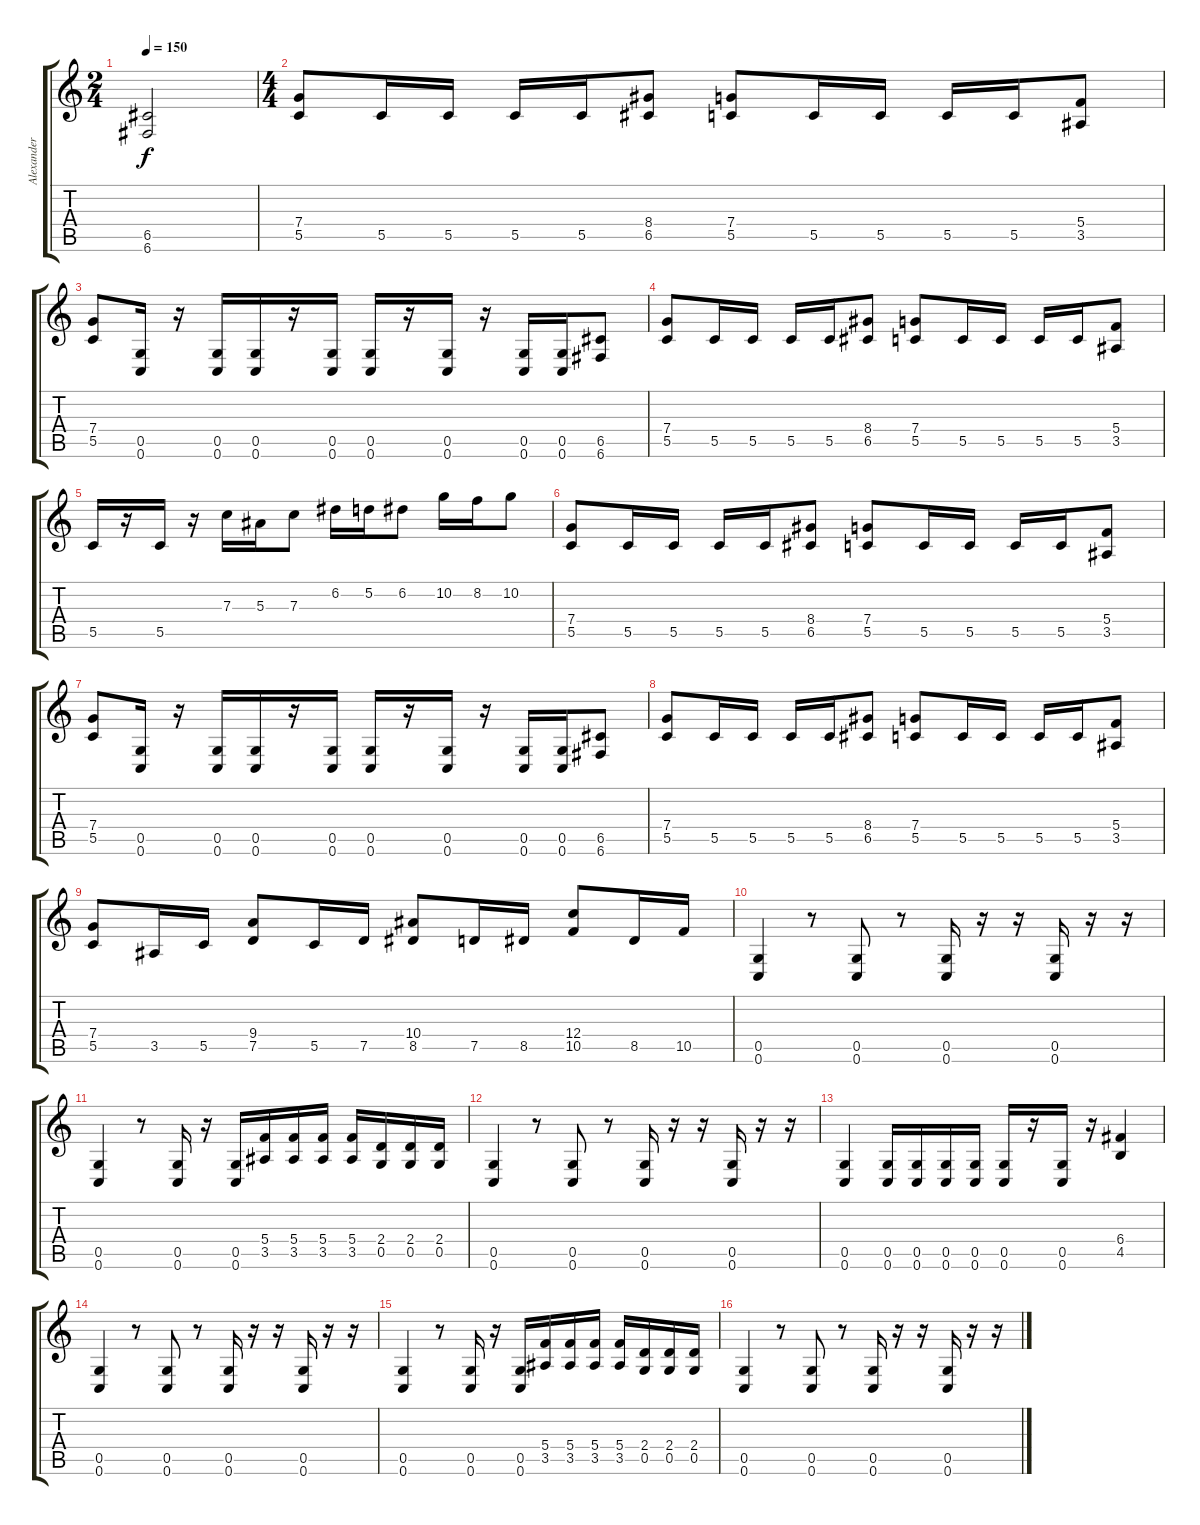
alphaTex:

\track ("Alexander Kuoppala" "Alexander ") {instrument distortionguitar}
\staff {score tabs}
\tuning (D4 A3 F3 C3 G2 C2) {hide}
\ts (2 4)
\tempo 150
\clef g2
\ks c
(6.5 6.6).2{dy f} |
\ts (4 4)
(7.4 5.5).8 5.5.16 5.5.16 5.5.16 5.5.16 (8.4 6.5).8 (7.4 5.5).8 5.5.16 5.5.16 5.5.16 5.5.16 (5.4 3.5).8 |
(7.4 5.5).8 (0.5 0.6).16 r.16 (0.5 0.6).16 (0.5 0.6).16 r.16 (0.5 0.6).16 (0.5 0.6).16 r.16 (0.5 0.6).16 r.16 (0.5 0.6).16 (0.5 0.6).16 (6.5 6.6).8 |
(7.4 5.5).8 5.5.16 5.5.16 5.5.16 5.5.16 (8.4 6.5).8 (7.4 5.5).8 5.5.16 5.5.16 5.5.16 5.5.16 (5.4 3.5).8 |
5.5.16 r.16 5.5.16 r.16 7.3.16 5.3.16 7.3.8 6.2.16 5.2.16 6.2.8 10.2.16 8.2.16 10.2.8 |
(7.4 5.5).8 5.5.16 5.5.16 5.5.16 5.5.16 (8.4 6.5).8 (7.4 5.5).8 5.5.16 5.5.16 5.5.16 5.5.16 (5.4 3.5).8 |
(7.4 5.5).8 (0.5 0.6).16 r.16 (0.5 0.6).16 (0.5 0.6).16 r.16 (0.5 0.6).16 (0.5 0.6).16 r.16 (0.5 0.6).16 r.16 (0.5 0.6).16 (0.5 0.6).16 (6.5 6.6).8 |
(7.4 5.5).8 5.5.16 5.5.16 5.5.16 5.5.16 (8.4 6.5).8 (7.4 5.5).8 5.5.16 5.5.16 5.5.16 5.5.16 (5.4 3.5).8 |
(7.4 5.5).8 3.5.16 5.5.16 (9.4 7.5).8 5.5.16 7.5.16 (10.4 8.5).8 7.5.16 8.5.16 (12.4 10.5).8 8.5.16 10.5.16 |
(0.5 0.6).4 r.8 (0.5 0.6).8 r.8 (0.5 0.6).16 r.16 r.16 (0.5 0.6).16 r.16 r.16 |
(0.5 0.6).4 r.8 (0.5 0.6).16 r.16 (0.5 0.6).16 (5.4 3.5).16 (5.4 3.5).16 (5.4 3.5).16 (5.4 3.5).16 (2.4 0.5).16 (2.4 0.5).16 (2.4 0.5).16 |
(0.5 0.6).4 r.8 (0.5 0.6).8 r.8 (0.5 0.6).16 r.16 r.16 (0.5 0.6).16 r.16 r.16 |
(0.5 0.6).4 (0.5 0.6).16 (0.5 0.6).16 (0.5 0.6).16 (0.5 0.6).16 (0.5 0.6).16 r.16 (0.5 0.6).16 r.16 (6.4 4.5).4 |
(0.5 0.6).4 r.8 (0.5 0.6).8 r.8 (0.5 0.6).16 r.16 r.16 (0.5 0.6).16 r.16 r.16 |
(0.5 0.6).4 r.8 (0.5 0.6).16 r.16 (0.5 0.6).16 (5.4 3.5).16 (5.4 3.5).16 (5.4 3.5).16 (5.4 3.5).16 (2.4 0.5).16 (2.4 0.5).16 (2.4 0.5).16 |
(0.5 0.6).4 r.8 (0.5 0.6).8 r.8 (0.5 0.6).16 r.16 r.16 (0.5 0.6).16 r.16 r.16
